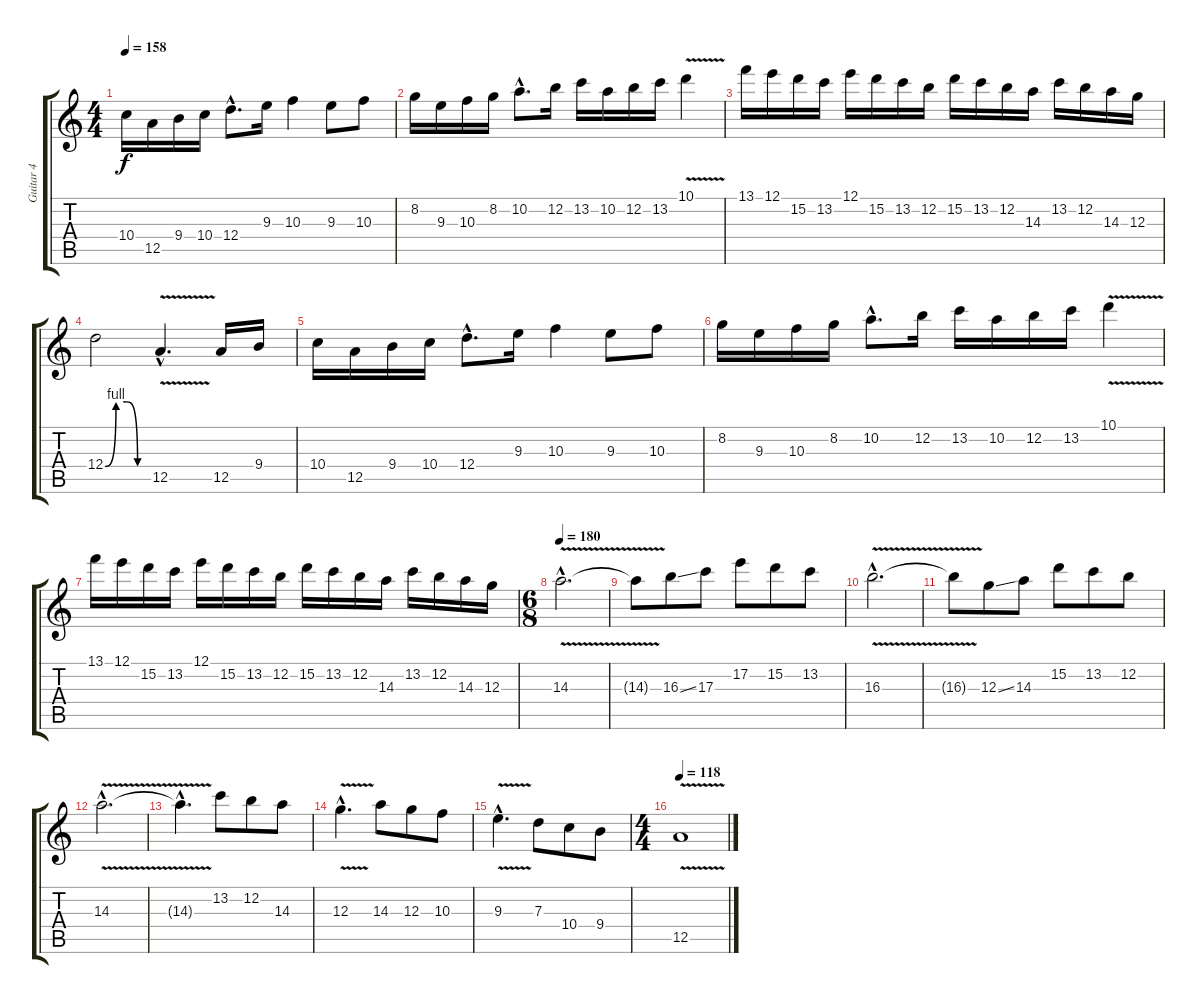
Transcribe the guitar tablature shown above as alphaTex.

\track ("Guitar 4" "Guitar 4") {instrument distortionguitar}
\staff {score tabs}
\tuning (E4 B3 G3 D3 A2 E2) {hide}
\ts (4 4)
\tempo 158
\clef g2
\ks c
10.4.16{dy f} 12.5.16 9.4.16 10.4.16 12.4{hac}.8{d} 9.3.16 10.3.4 9.3.8 10.3.8 |
8.2.16 9.3.16 10.3.16 8.2.16 10.2{hac}.8{d} 12.2.16 13.2.16 10.2.16 12.2.16 13.2.16 10.1{v}.4 |
13.1.16 12.1.16 15.2.16 13.2.16 12.1.16 15.2.16 13.2.16 12.2.16 15.2.16 13.2.16 12.2.16 14.3.16 13.2.16 12.2.16 14.3.16 12.3.16 |
12.4{be (custom 0 0 15 4 30 4 45 0 60 0)}.2 12.5{v hac}.4{d} 12.5.16 9.4.16 |
10.4.16 12.5.16 9.4.16 10.4.16 12.4{hac}.8{d} 9.3.16 10.3.4 9.3.8 10.3.8 |
8.2.16 9.3.16 10.3.16 8.2.16 10.2{hac}.8{d} 12.2.16 13.2.16 10.2.16 12.2.16 13.2.16 10.1{v}.4 |
13.1.16 12.1.16 15.2.16 13.2.16 12.1.16 15.2.16 13.2.16 12.2.16 15.2.16 13.2.16 12.2.16 14.3.16 13.2.16 12.2.16 14.3.16 12.3.16 |
\ts (6 8)
\section ("" "")
\tempo 180
14.3{v hac}.2{d} |
14.3{t}.8 16.3{ss}.8 17.3.8 17.2.8 15.2.8 13.2.8 |
16.3{v hac}.2{d} |
16.3{t}.8 12.3{ss}.8 14.3.8 15.2.8 13.2.8 12.2.8 |
14.3{v hac}.2{d} |
14.3{hac t}.4{d} 13.2.8 12.2.8 14.3.8 |
12.3{v hac}.4{d} 14.3.8 12.3.8 10.3.8 |
9.3{v hac}.4{d} 7.3.8 10.4.8 9.4.8 |
\ts (4 4)
\section ("" "")
\tempo 118
12.5{v}.1
